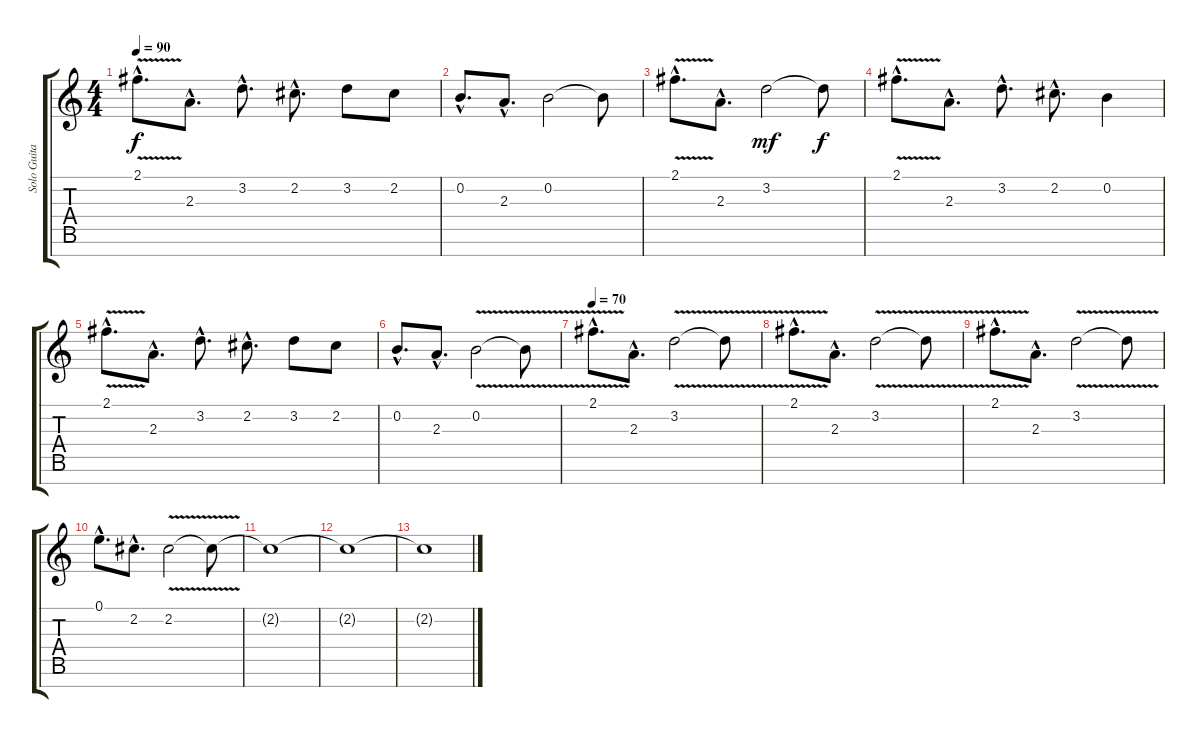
\track ("Solo Guitar 1 (7 strings)" "Solo Guita") {instrument overdrivenguitar}
\staff {score tabs}
\tuning (E4 B3 G3 D3 A2 E2 B1) {hide}
\ts (4 4)
\tempo 90
\clef g2
\ks c
2.1{v hac}.8{d dy f} 2.3{hac}.8{d} 3.2{hac}.8{d} 2.2{hac}.8{d} 3.2.8 2.2.8 |
0.2{hac}.8{d} 2.3{hac}.8{d} 0.2.2 0.2{t}.8 |
2.1{v hac}.8{d volume 15} 2.3{hac}.8{d} 3.2.2{dy mf} 3.2{t}.8{dy f} |
2.1{v hac}.8{d} 2.3{hac}.8{d} 3.2{hac}.8{d} 2.2{hac}.8{d} 0.2.4 |
2.1{v hac}.8{d} 2.3{hac}.8{d} 3.2{hac}.8{d} 2.2{hac}.8{d} 3.2.8 2.2.8 |
0.2{hac}.8{d} 2.3{hac}.8{d} 0.2{v}.2 0.2{t}.8 |
\tempo 70
2.1{v hac}.8{d} 2.3{hac}.8{d} 3.2{v}.2 3.2{t}.8 |
2.1{v hac}.8{d} 2.3{hac}.8{d} 3.2{v}.2 3.2{t}.8 |
2.1{v hac}.8{d} 2.3{hac}.8{d} 3.2{v}.2 3.2{t}.8 |
0.1{hac}.8{d} 2.2{hac}.8{d} 2.2{v}.2{volume 0} 2.2{t}.8 |
2.2{t}.1 |
2.2{t}.1 |
2.2{t}.1
